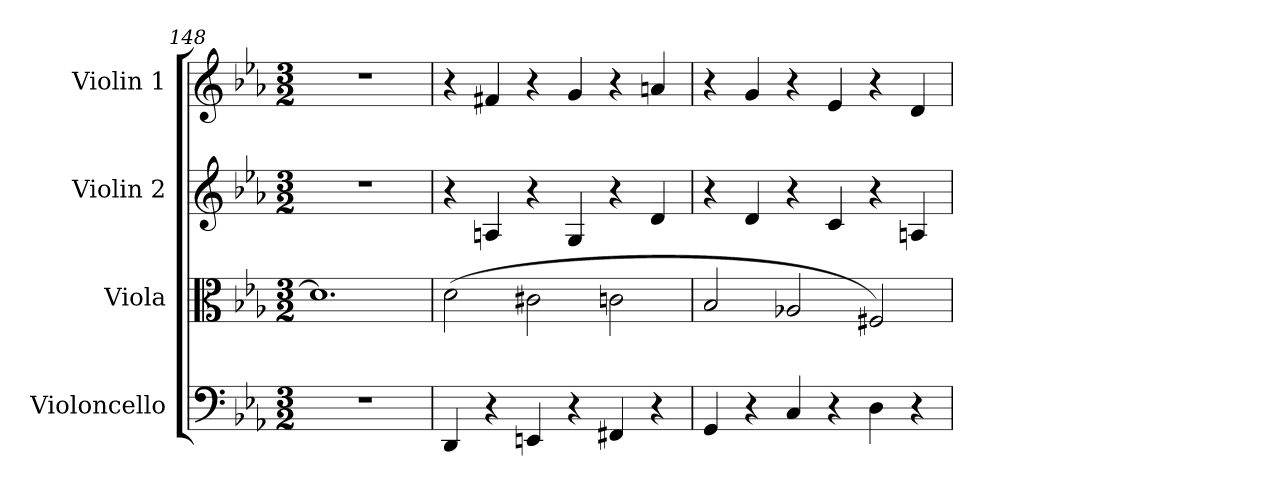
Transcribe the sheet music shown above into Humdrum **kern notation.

**kern	**kern	**kern	**kern
*part4	*part3	*part2	*part1
*staff4	*staff3	*staff2	*staff1
*I"Violoncello	*I"Viola	*I"Violin 2	*I"Violin 1
*I'Vc	*I'Vla	*I'Vln	*I'Vln
*clefF4	*clefC3	*clefG2	*clefG2
*k[b-e-a-]	*k[b-e-a-]	*k[b-e-a-]	*k[b-e-a-]
*M3/2	*M3/2	*M3/2	*M3/2
=148	=148	=148	=148
1.r	1.d]	1.r	1.r
!!LO:PB:g=z
=149	=149	=149	=149
4DD/	(2d\	4r	4r
4r	.	4An/	4f#X/
4EEn/	2c#X\	4r	4r
4r	.	4G/	4g/
4FF#X/	2cn\	4r	4r
4r	.	4d/	4an/
=150	=150	=150	=150
4GG/	2B-/	4r	4r
4r	.	4d/	4g/
4C/	2A-X/	4r	4r
4r	.	4c/	4e-/
4D\	2F#X/)	4r	4r
4r	.	4An/	4d/
=	=	=	=
*-	*-	*-	*-
